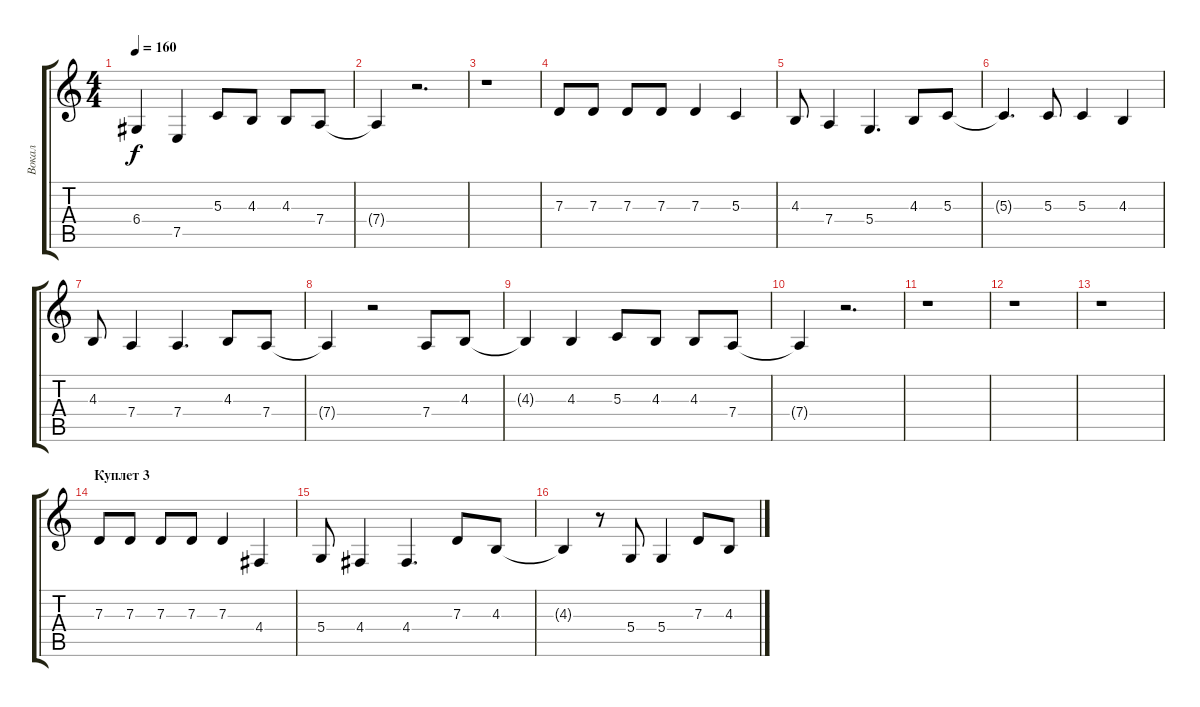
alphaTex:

\track ("Вокал" "Вокал") {instrument tenorsax}
\staff {score tabs}
\tuning (E4 B3 G3 D3 A2 E2) {hide}
\ts (4 4)
\tempo 160
\clef g2
\ks c
6.4{t}.4{dy f} 7.5.4 5.3.8 4.3.8 4.3.8 7.4.8 |
7.4{t}.4 r.2{d} |
r.1 |
7.3.8 7.3.8 7.3.8 7.3.8 7.3.4 5.3.4 |
4.3.8 7.4.4 5.4.4{d} 4.3.8 5.3.8 |
5.3{t}.4{d} 5.3.8 5.3.4 4.3.4 |
4.3.8 7.4.4 7.4.4{d} 4.3.8 7.4.8 |
7.4{t}.4 r.2 7.4.8 4.3.8 |
4.3{t}.4 4.3.4 5.3.8 4.3.8 4.3.8 7.4.8 |
7.4{t}.4 r.2{d} |
r.1 |
r.1 |
r.1 |
\section ("" "Куплет 3")
7.3.8 7.3.8 7.3.8 7.3.8 7.3.4 4.4.4 |
5.4.8 4.4.4 4.4.4{d} 7.3.8 4.3.8 |
4.3{t}.4 r.8 5.4.8 5.4.4 7.3.8 4.3.8
